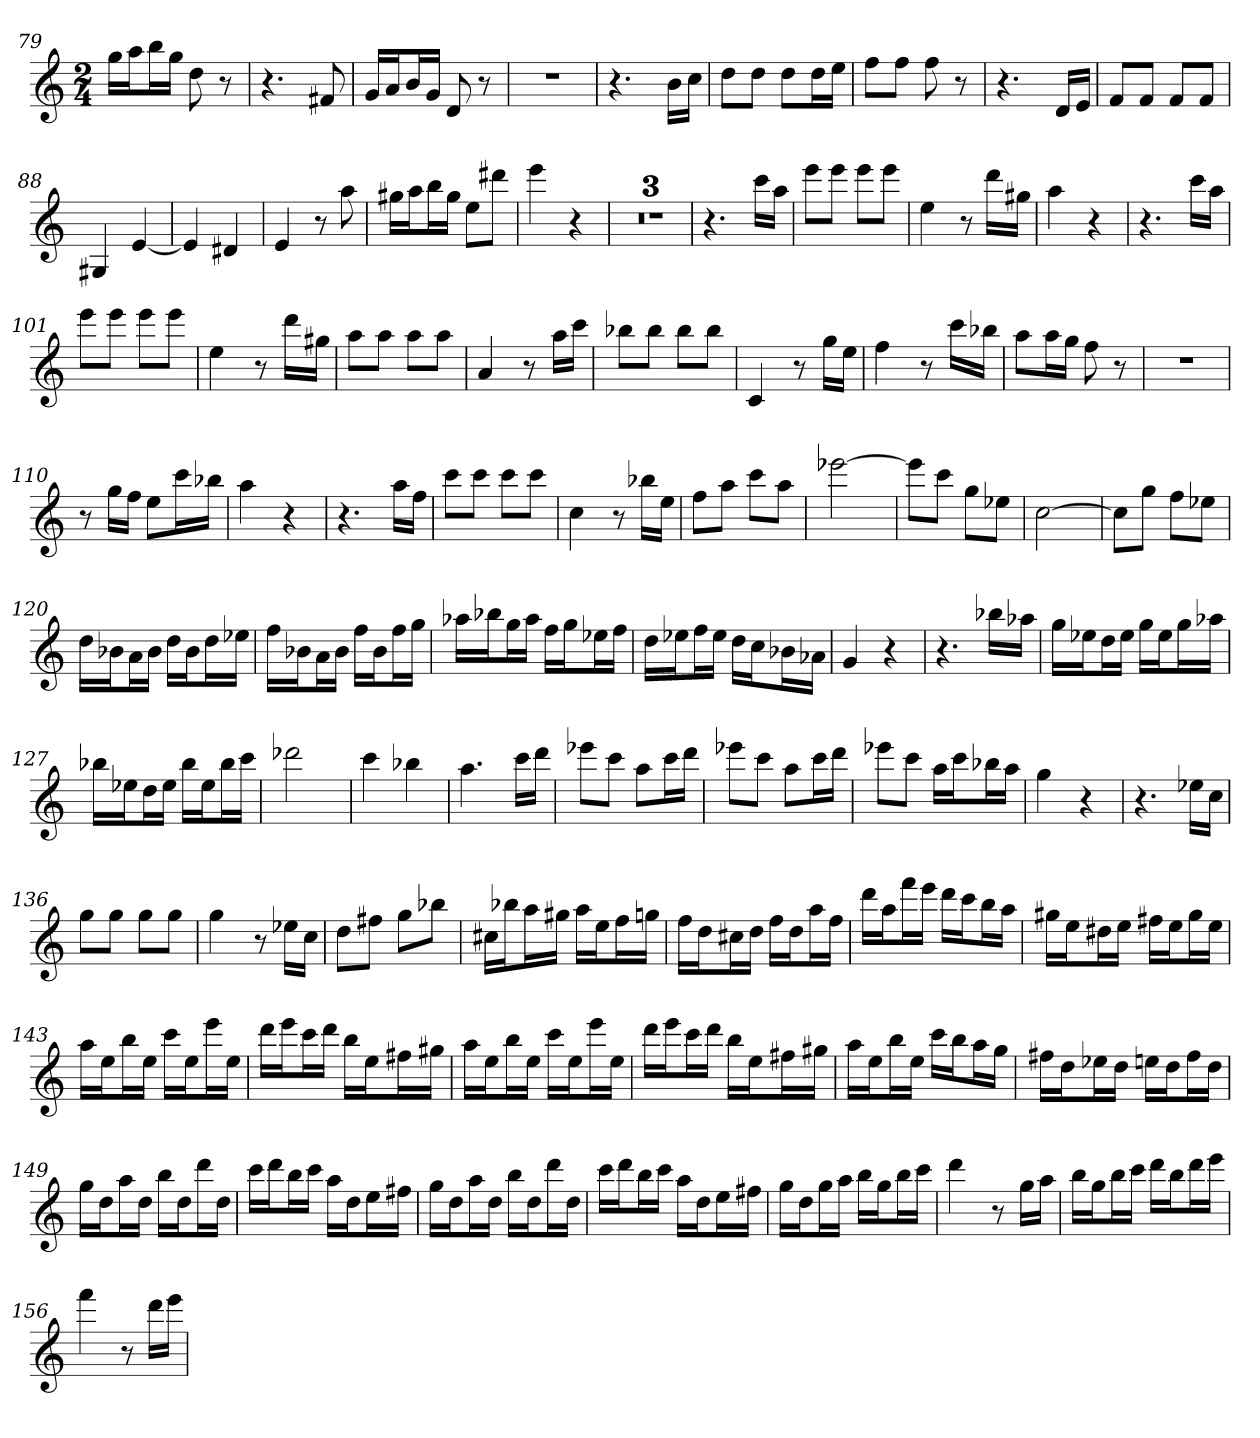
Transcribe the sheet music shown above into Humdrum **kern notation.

**kern
*part1
*staff1
*k[]
*C:
*M2/4
=79
16ggLL
16aaJ
16bbL
16ggJJ
8dd
8r
=80
4.r
8f#X
=81
16gLL
16aJ
16bL
16gJJ
8d
8r
=82
2r
=83
4.r
16bLL
16ccJJ
=84
8ddL
8ddJ
8ddL
16ddL
16eeJJ
=85
8ffL
8ffJ
8ff
8r
=86
4.r
16dLL
16eJJ
=87
8fL
8fJ
8fL
8fJ
=88
4G#X
[4e
=89
4e]
4d#X
=90
4e
8r
8aa
=91
16gg#XLL
16aaJ
16bbL
16gg#JJ
8eeL
8ddd#XJ
=92
4eee
4r
=93
2r
=94
2r
=95
2r
=96
4.r
16cccLL
16aaJJ
=97
8eeeL
8eeeJ
8eeeL
8eeeJ
=98
4ee
8r
16dddLL
16gg#XJJ
=99
4aa
4r
=100
4.r
16cccLL
16aaJJ
=101
8eeeL
8eeeJ
8eeeL
8eeeJ
=102
4ee
8r
16dddLL
16gg#XJJ
=103
8aaL
8aaJ
8aaL
8aaJ
=104
4a
8r
16aaLL
16cccJJ
=105
8bb-XL
8bb-J
8bb-L
8bb-J
=106
4c
8r
16ggLL
16eeJJ
=107
4ff
8r
16cccLL
16bb-XJJ
=108
8aaL
16aaL
16ggJJ
8ff
8r
=109
2r
=110
8r
16ggLL
16ffJJ
8eeL
16cccL
16bb-XJJ
=111
4aa
4r
=112
4.r
16aaLL
16ffJJ
=113
8cccL
8cccJ
8cccL
8cccJ
=114
4cc
8r
16bb-XLL
16eeJJ
=115
8ffL
8aaJ
8cccL
8aaJ
=116
[2eee-X
=117
8eee-L]
8cccJ
8ggL
8ee-XJ
=118
[2cc
=119
8ccL]
8ggJ
8ffL
8ee-XJ
=120
16ddLL
16b-XJ
16aL
16b-JJ
16ddLL
16b-J
16ddL
16ee-XJJ
=121
16ffLL
16b-XJ
16aL
16b-JJ
16ffLL
16b-J
16ffL
16ggJJ
=122
16aa-XLL
16bb-XJ
16ggL
16aa-JJ
16ffLL
16ggJ
16ee-XL
16ffJJ
=123
16ddLL
16ee-XJ
16ffL
16ee-JJ
16ddLL
16ccJ
16b-XL
16a-XJJ
=124
4g
4r
=125
4.r
16bb-XLL
16aa-XJJ
=126
16ggLL
16ee-XJ
16ddL
16ee-JJ
16ggLL
16ee-J
16ggL
16aa-XJJ
=127
16bb-XLL
16ee-XJ
16ddL
16ee-JJ
16bb-LL
16ee-J
16bb-L
16cccJJ
=128
2ddd-X
=129
4ccc
4bb-X
=130
4.aa
16cccLL
16dddJJ
=131
8eee-XL
8cccJ
8aaL
16cccL
16dddJJ
=132
8eee-XL
8cccJ
8aaL
16cccL
16dddJJ
=133
8eee-XL
8cccJ
16aaLL
16cccJ
16bb-XL
16aaJJ
=134
4gg
4r
=135
4.r
16ee-XLL
16ccJJ
=136
8ggL
8ggJ
8ggL
8ggJ
=137
4gg
8r
16ee-XLL
16ccJJ
=138
8ddL
8ff#XJ
8ggL
8bb-XJ
=139
16cc#XLL
16bb-XJ
16aaL
16gg#XJJ
16aaLL
16eeJ
16ffL
16ggnJJ
=140
16ffLL
16ddJ
16cc#XL
16ddJJ
16ffLL
16ddJ
16aaL
16ffJJ
=141
16dddLL
16aaJ
16fffL
16eeeJJ
16dddLL
16cccJ
16bbL
16aaJJ
=142
16gg#XLL
16eeJ
16dd#XL
16eeJJ
16ff#XLL
16eeJ
16gg#L
16eeJJ
=143
16aaLL
16eeJ
16bbL
16eeJJ
16cccLL
16eeJ
16eeeL
16eeJJ
=144
16dddLL
16eeeJ
16cccL
16dddJJ
16bbLL
16eeJ
16ff#XL
16gg#XJJ
=145
16aaLL
16eeJ
16bbL
16eeJJ
16cccLL
16eeJ
16eeeL
16eeJJ
=146
16dddLL
16eeeJ
16cccL
16dddJJ
16bbLL
16eeJ
16ff#XL
16gg#XJJ
=147
16aaLL
16eeJ
16bbL
16eeJJ
16cccLL
16bbJ
16aaL
16ggJJ
=148
16ff#XLL
16ddJ
16ee-XL
16ddJJ
16eenLL
16ddJ
16ff#L
16ddJJ
=149
16ggLL
16ddJ
16aaL
16ddJJ
16bbLL
16ddJ
16dddL
16ddJJ
=150
16cccLL
16dddJ
16bbL
16cccJJ
16aaLL
16ddJ
16eeL
16ff#XJJ
=151
16ggLL
16ddJ
16aaL
16ddJJ
16bbLL
16ddJ
16dddL
16ddJJ
=152
16cccLL
16dddJ
16bbL
16cccJJ
16aaLL
16ddJ
16eeL
16ff#XJJ
=153
16ggLL
16ddJ
16ggL
16aaJJ
16bbLL
16ggJ
16bbL
16cccJJ
=154
4ddd
8r
16ggLL
16aaJJ
=155
16bbLL
16ggJ
16bbL
16cccJJ
16dddLL
16bbJ
16dddL
16eeeJJ
=156
4fff
8r
16dddLL
16eeeJJ
=
*-
